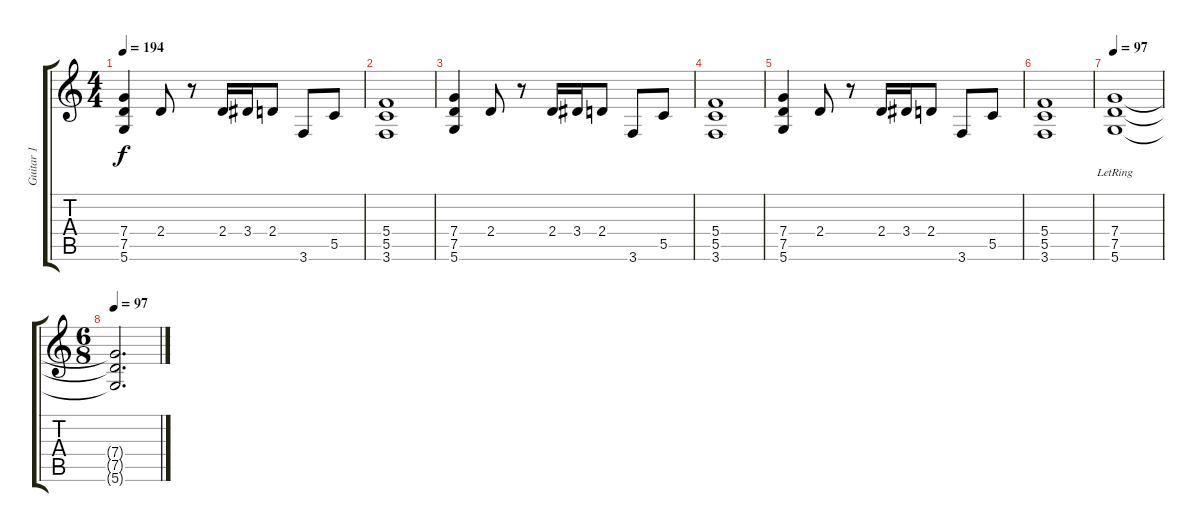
\track ("Guitar 1" "Guitar 1") {instrument distortionguitar}
\staff {score tabs}
\tuning (D4 A3 F3 C3 G2 D2) {hide}
\ts (4 4)
\tempo 194
\clef g2
\ks c
(7.4 7.5 5.6).4{dy f} 2.4.8 r.8 2.4.16 3.4.16 2.4.8 3.6.8 5.5.8 |
(5.4 5.5 3.6).1 |
(7.4 7.5 5.6).4 2.4.8 r.8 2.4.16 3.4.16 2.4.8 3.6.8 5.5.8 |
(5.4 5.5 3.6).1 |
(7.4 7.5 5.6).4 2.4.8 r.8 2.4.16 3.4.16 2.4.8 3.6.8 5.5.8 |
(5.4 5.5 3.6).1 |
\tempo 97
(7.4 7.5 5.6{lr}).1 |
\ts (6 8)
\tempo 97
(7.4{t} 7.5{t} 5.6{t}).2{d}
